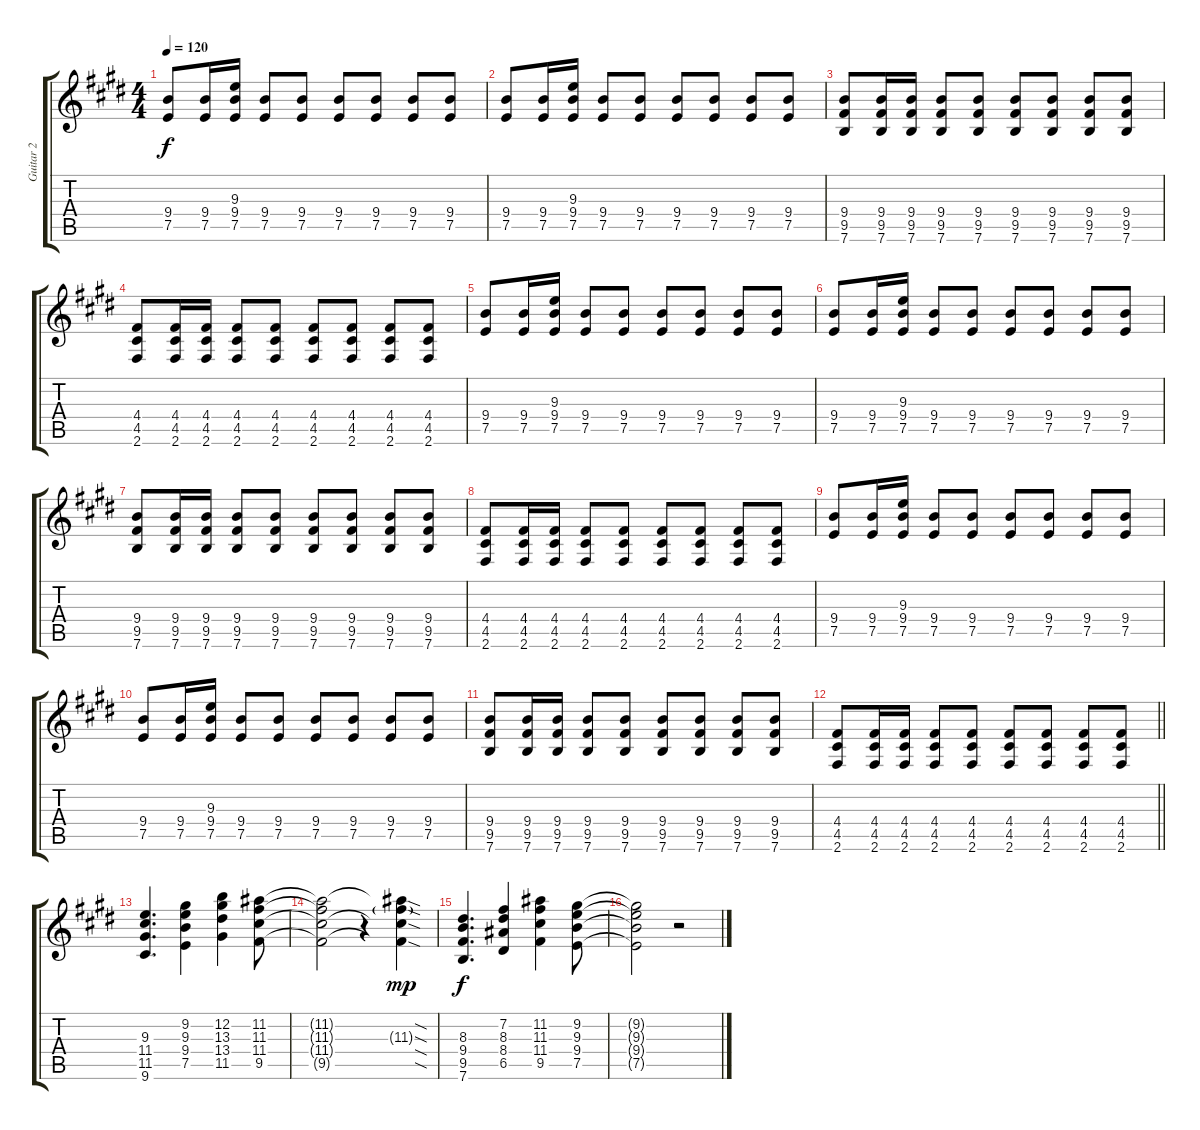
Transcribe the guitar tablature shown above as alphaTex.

\track ("Guitar 2" "Guitar 2") {instrument electricguitarclean}
\staff {score tabs}
\tuning (E4 B3 G3 D3 A2 E2) {hide}
\ts (4 4)
\tempo 120
\clef g2
\ks e
(9.4 7.5).8{dy f} (9.4 7.5).16 (9.3 9.4 7.5).16 (9.4 7.5).8 (9.4 7.5).8 (9.4 7.5).8 (9.4 7.5).8 (9.4 7.5).8 (9.4 7.5).8 |
(9.4 7.5).8 (9.4 7.5).16 (9.3 9.4 7.5).16 (9.4 7.5).8 (9.4 7.5).8 (9.4 7.5).8 (9.4 7.5).8 (9.4 7.5).8 (9.4 7.5).8 |
(9.4 9.5 7.6).8 (9.4 9.5 7.6).16 (9.4 9.5 7.6).16 (9.4 9.5 7.6).8 (9.4 9.5 7.6).8 (9.4 9.5 7.6).8 (9.4 9.5 7.6).8 (9.4 9.5 7.6).8 (9.4 9.5 7.6).8 |
(4.4 4.5 2.6).8 (4.4 4.5 2.6).16 (4.4 4.5 2.6).16 (4.4 4.5 2.6).8 (4.4 4.5 2.6).8 (4.4 4.5 2.6).8 (4.4 4.5 2.6).8 (4.4 4.5 2.6).8 (4.4 4.5 2.6).8 |
(9.4 7.5).8 (9.4 7.5).16 (9.3 9.4 7.5).16 (9.4 7.5).8 (9.4 7.5).8 (9.4 7.5).8 (9.4 7.5).8 (9.4 7.5).8 (9.4 7.5).8 |
(9.4 7.5).8 (9.4 7.5).16 (9.3 9.4 7.5).16 (9.4 7.5).8 (9.4 7.5).8 (9.4 7.5).8 (9.4 7.5).8 (9.4 7.5).8 (9.4 7.5).8 |
(9.4 9.5 7.6).8 (9.4 9.5 7.6).16 (9.4 9.5 7.6).16 (9.4 9.5 7.6).8 (9.4 9.5 7.6).8 (9.4 9.5 7.6).8 (9.4 9.5 7.6).8 (9.4 9.5 7.6).8 (9.4 9.5 7.6).8 |
(4.4 4.5 2.6).8 (4.4 4.5 2.6).16 (4.4 4.5 2.6).16 (4.4 4.5 2.6).8 (4.4 4.5 2.6).8 (4.4 4.5 2.6).8 (4.4 4.5 2.6).8 (4.4 4.5 2.6).8 (4.4 4.5 2.6).8 |
(9.4 7.5).8 (9.4 7.5).16 (9.3 9.4 7.5).16 (9.4 7.5).8 (9.4 7.5).8 (9.4 7.5).8 (9.4 7.5).8 (9.4 7.5).8 (9.4 7.5).8 |
(9.4 7.5).8 (9.4 7.5).16 (9.3 9.4 7.5).16 (9.4 7.5).8 (9.4 7.5).8 (9.4 7.5).8 (9.4 7.5).8 (9.4 7.5).8 (9.4 7.5).8 |
(9.4 9.5 7.6).8 (9.4 9.5 7.6).16 (9.4 9.5 7.6).16 (9.4 9.5 7.6).8 (9.4 9.5 7.6).8 (9.4 9.5 7.6).8 (9.4 9.5 7.6).8 (9.4 9.5 7.6).8 (9.4 9.5 7.6).8 |
\barLineRight lightlight
(4.4 4.5 2.6).8 (4.4 4.5 2.6).16 (4.4 4.5 2.6).16 (4.4 4.5 2.6).8 (4.4 4.5 2.6).8 (4.4 4.5 2.6).8 (4.4 4.5 2.6).8 (4.4 4.5 2.6).8 (4.4 4.5 2.6).8 |
(9.3 11.4 11.5 9.6).4{d} (9.2 9.3 9.4 7.5).4 (12.2 13.3 13.4 11.5).4 (11.2 11.3 11.4 9.5).8 |
(11.2{t} 11.3{t} 11.4{t} 9.5{t}).2 r.4 (11.2{sod t} 11.3{sod g} 11.4{sod t} 9.5{sod t}).4{dy mp} |
(8.3 9.4 9.5 7.6).4{d dy f} (7.2 8.3 8.4 6.5).4 (11.2 11.3 11.4 9.5).4 (9.2 9.3 9.4 7.5).8 |
(9.2{t} 9.3{t} 9.4{t} 7.5{t}).2 r.2
